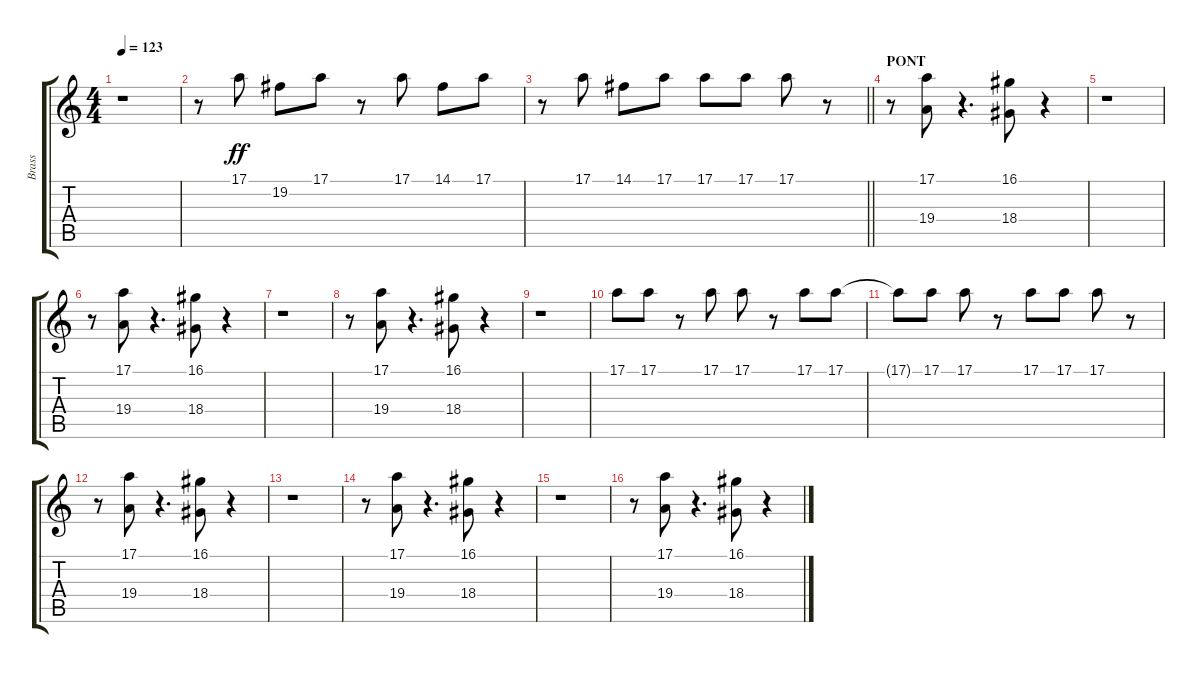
\track ("Brass" "Brass") {instrument brasssection}
\staff {score tabs}
\tuning (E4 B3 G3 D3 A2 E2) {hide}
\ts (4 4)
\tempo 123
\clef g2
\ks c
r.1{dy ff} |
r.8 17.1.8 19.2.8 17.1.8 r.8 17.1.8 14.1.8 17.1.8 |
\barLineRight lightlight
r.8 17.1.8 14.1.8 17.1.8 17.1.8 17.1.8 17.1.8 r.8 |
\section ("" "PONT")
r.8 (17.1 19.4).8 r.4{d} (16.1 18.4).8 r.4 |
r.1 |
r.8 (17.1 19.4).8 r.4{d} (16.1 18.4).8 r.4 |
r.1 |
r.8 (17.1 19.4).8 r.4{d} (16.1 18.4).8 r.4 |
r.1 |
17.1.8 17.1.8 r.8 17.1.8 17.1.8 r.8 17.1.8 17.1.8 |
17.1{t}.8 17.1.8 17.1.8 r.8 17.1.8 17.1.8 17.1.8 r.8 |
r.8 (17.1 19.4).8 r.4{d} (16.1 18.4).8 r.4 |
r.1 |
r.8 (17.1 19.4).8 r.4{d} (16.1 18.4).8 r.4 |
r.1 |
r.8 (17.1 19.4).8 r.4{d} (16.1 18.4).8 r.4
